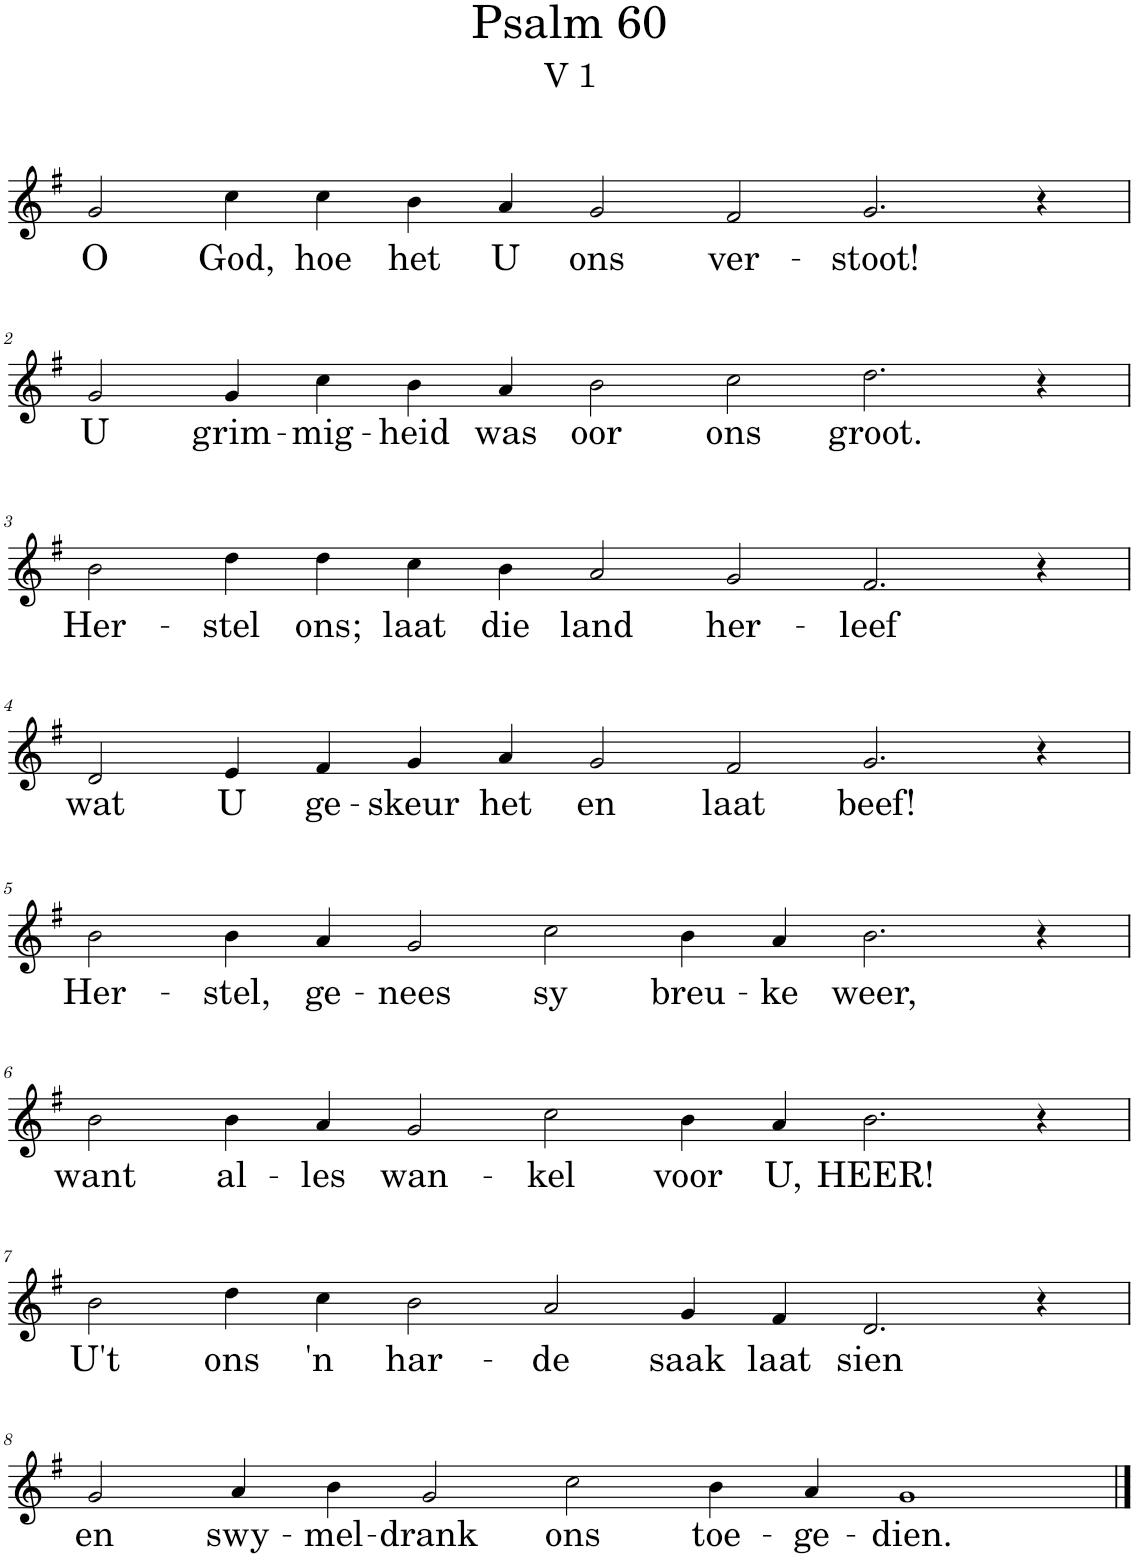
**kern	**text
*part1	*part1
*staff1	*staff1
*I"Pipe Organ	*
*I'Org.	*
*clefG2	*
*k[f#]	*
*M14/4	*
=1	=1
!	!LO:LY:b
2g/	O
!	!LO:LY:b
4cc\	God,
!	!LO:LY:b
4cc\	hoe
!	!LO:LY:b
4b\	het
!	!LO:LY:b
4a/	U
!	!LO:LY:b
2g/	ons
!	!LO:LY:b
2f#/	ver-
!	!LO:LY:b
2.g/	-stoot!
4r	.
!!LO:LB:g=z
=2	=2
!	!LO:LY:b
2g/	U
!	!LO:LY:b
4g/	grim-
!	!LO:LY:b
4cc\	-mig-
!	!LO:LY:b
4b\	-heid
!	!LO:LY:b
4a/	was
!	!LO:LY:b
2b\	oor
!	!LO:LY:b
2cc\	ons
!	!LO:LY:b
2.dd\	groot.
4r	.
!!LO:LB:g=z
=3	=3
!	!LO:LY:b
2b\	Her-
!	!LO:LY:b
4dd\	-stel
!	!LO:LY:b
4dd\	ons;
!	!LO:LY:b
4cc\	laat
!	!LO:LY:b
4b\	die
!	!LO:LY:b
2a/	land
!	!LO:LY:b
2g/	her-
!	!LO:LY:b
2.f#/	-leef
4r	.
!!LO:LB:g=z
=4	=4
!	!LO:LY:b
2d/	wat
!	!LO:LY:b
4e/	U
!	!LO:LY:b
4f#/	ge-
!	!LO:LY:b
4g/	-skeur
!	!LO:LY:b
4a/	het
!	!LO:LY:b
2g/	en
!	!LO:LY:b
2f#/	laat
!	!LO:LY:b
2.g/	beef!
4r	.
!!LO:LB:g=z
=5	=5
!	!LO:LY:b
2b\	Her-
!	!LO:LY:b
4b\	-stel,
!	!LO:LY:b
4a/	ge-
!	!LO:LY:b
2g/	-nees
!	!LO:LY:b
2cc\	sy
!	!LO:LY:b
4b\	breu-
!	!LO:LY:b
4a/	-ke
!	!LO:LY:b
2.b\	weer,
4r	.
!!LO:LB:g=z
=6	=6
!	!LO:LY:b
2b\	want
!	!LO:LY:b
4b\	al-
!	!LO:LY:b
4a/	-les
!	!LO:LY:b
2g/	wan-
!	!LO:LY:b
2cc\	-kel
!	!LO:LY:b
4b\	voor
!	!LO:LY:b
4a/	U,
!	!LO:LY:b
2.b\	HEER!
4r	.
!!LO:LB:g=z
=7	=7
*M14/4	*
!	!LO:LY:b
2b\	U't
!	!LO:LY:b
4dd\	ons
!	!LO:LY:b
4cc\	'n
!	!LO:LY:b
2b\	har-
!	!LO:LY:b
2a/	-de
!	!LO:LY:b
4g/	saak
!	!LO:LY:b
4f#/	laat
!	!LO:LY:b
2.d/	sien
4r	.
!!LO:LB:g=z
=8	=8
!	!LO:LY:b
2g/	en
!	!LO:LY:b
4a/	swy-
!	!LO:LY:b
4b\	-mel-
!	!LO:LY:b
2g/	-drank
!	!LO:LY:b
2cc\	ons
!	!LO:LY:b
4b\	toe-
!	!LO:LY:b
4a/	-ge-
!	!LO:LY:b
1g	-dien.
==	==
*-	*-
